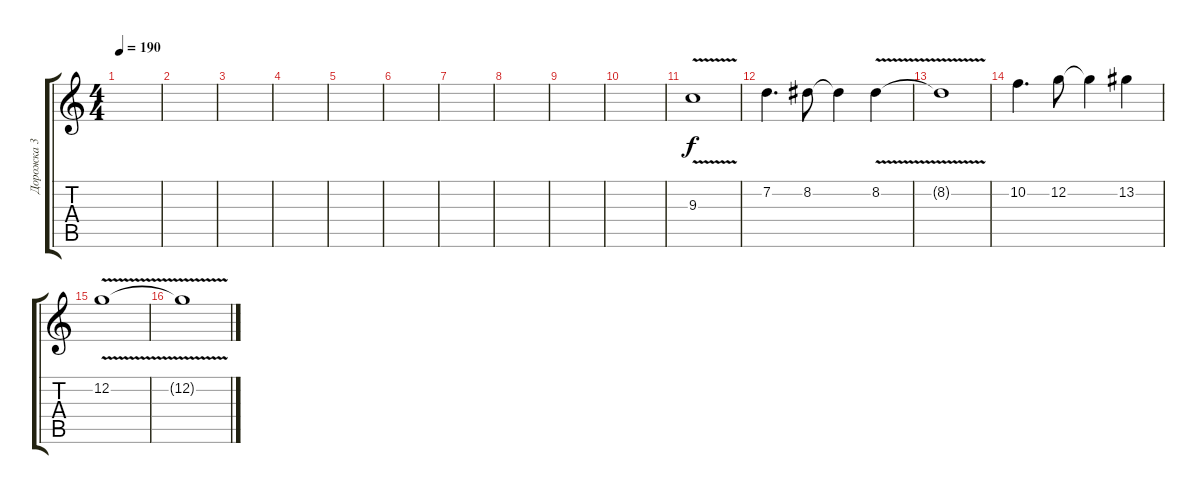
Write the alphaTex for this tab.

\track ("Дорожка 3" "Дорожка 3") {instrument overdrivenguitar}
\staff {score tabs}
\tuning (C4 G3 Eb3 Bb2 F2 C2) {hide}
\ts (4 4)
\tempo 190
\clef g2
\ks c
|
|
|
|
|
|
|
|
|
|
9.3{v}.1 |
7.2.4{d} 8.2.8 8.2{t}.4 8.2{v}.4 |
8.2{t}.1 |
10.2.4{d} 12.2.8 12.2{t}.4 13.2.4 |
12.2{v}.1 |
12.2{t}.1
